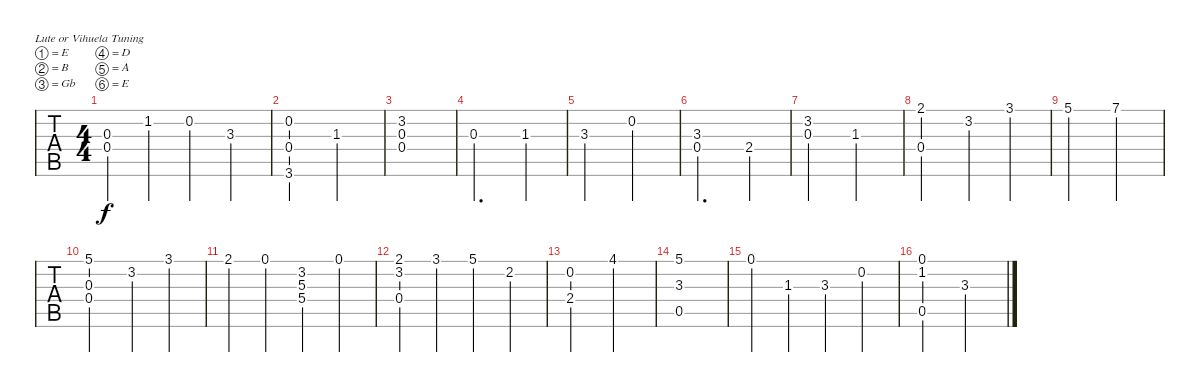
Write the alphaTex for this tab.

\bracketExtendMode groupsimilarinstruments
\singleTrackTrackNamePolicy hidden
\multiTrackTrackNamePolicy hidden
\firstSystemTrackNameOrientation horizontal
\otherSystemsTrackNameOrientation horizontal
\track ("Guitar Standard" "Guitar Sta") {instrument acousticguitarsteel}
\staff {tabs}
\tuning (E4 B3 Gb3 D3 A2 E2)
\ts (4 4)
\tempo (120 hide)
\clef g2
\scale
0.955864
\ks c
(0.3 0.4).4{dy f} 1.2.4 0.2.4 3.3.4 |
\scale
0.955864 (0.2 0.4 3.6).2 1.3.2 |
\scale
0.955864 (3.2 0.3 0.4).1 |
\scale
1.26482 0.3.2{d} 1.3.4 |
\scale
0.955864 3.3.2 0.2.2 |
\scale
0.955864 (3.3 0.4).2{d} 2.4.4 |
\scale
0.955864 (3.2 0.3).2 1.3.2 |
\scale
0.955864 (2.1 0.4).2 3.2.4 3.1.4 |
\scale
0.955864 5.1.2 7.1.2 |
\scale
0.955864 (5.1 0.3 0.4).2 3.2.4 3.1.4 |
\scale
1.26482 2.1.4 0.1.4 (3.2 5.3 5.4).4 0.1.4 |
\scale
0.955864 (2.1 3.2 0.4).4 3.1.4 5.1.4 2.2.4 |
\scale
0.955864 (0.2 2.4).2 4.1.2 |
\scale
0.955864 (5.1 3.3 0.5).1 |
\scale
0.955864 0.1.4 1.3.4 3.3.4 0.2.4 |
\scale
0.955864 (0.1 1.2 0.5).2 3.3.2
